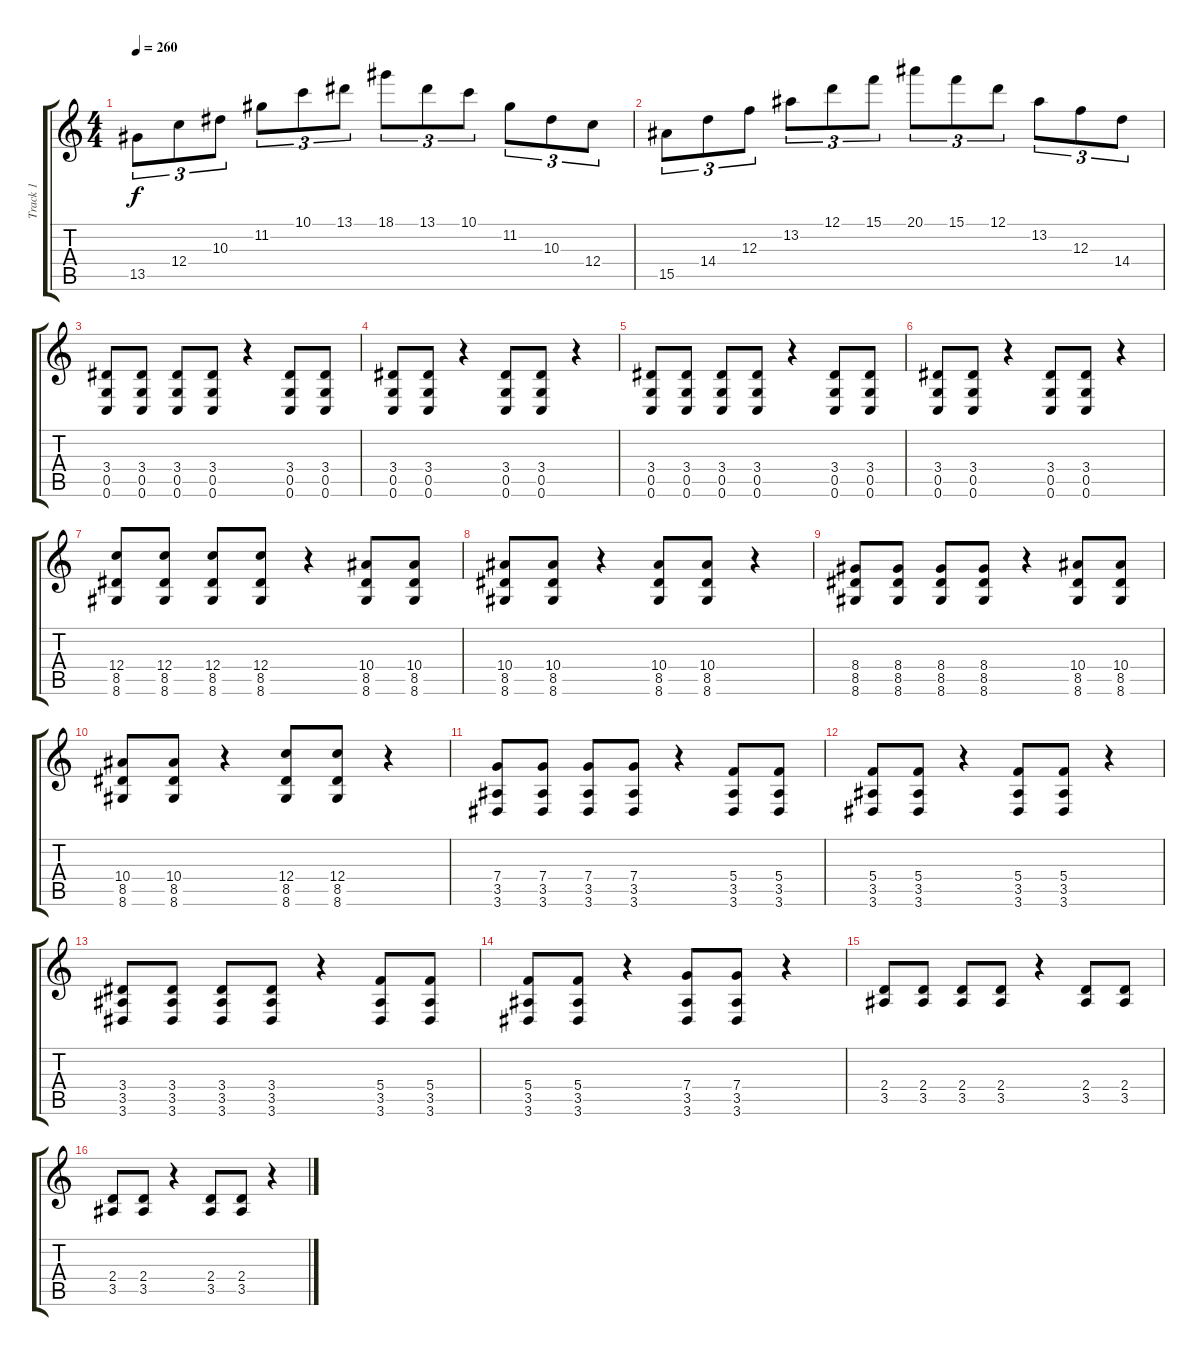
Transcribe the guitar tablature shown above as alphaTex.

\track ("Track 1" "Track 1") {instrument distortionguitar}
\staff {score tabs}
\tuning (D4 A3 F3 C3 G2 C2) {hide}
\ts (4 4)
\tempo 260
\clef g2
\ks c
13.5.8{tu (3 2) dy f} 12.4.8{tu (3 2)} 10.3.8{tu (3 2)} 11.2.8{tu (3 2)} 10.1.8{tu (3 2)} 13.1.8{tu (3 2)} 18.1.8{tu (3 2)} 13.1.8{tu (3 2)} 10.1.8{tu (3 2)} 11.2.8{tu (3 2)} 10.3.8{tu (3 2)} 12.4.8{tu (3 2)} |
15.5.8{tu (3 2)} 14.4.8{tu (3 2)} 12.3.8{tu (3 2)} 13.2.8{tu (3 2)} 12.1.8{tu (3 2)} 15.1.8{tu (3 2)} 20.1.8{tu (3 2)} 15.1.8{tu (3 2)} 12.1.8{tu (3 2)} 13.2.8{tu (3 2)} 12.3.8{tu (3 2)} 14.4.8{tu (3 2)} |
(3.4 0.5 0.6).8 (3.4 0.5 0.6).8 (3.4 0.5 0.6).8 (3.4 0.5 0.6).8 r.4 (3.4 0.5 0.6).8 (3.4 0.5 0.6).8 |
(3.4 0.5 0.6).8 (3.4 0.5 0.6).8 r.4 (3.4 0.5 0.6).8 (3.4 0.5 0.6).8 r.4 |
(3.4 0.5 0.6).8 (3.4 0.5 0.6).8 (3.4 0.5 0.6).8 (3.4 0.5 0.6).8 r.4 (3.4 0.5 0.6).8 (3.4 0.5 0.6).8 |
(3.4 0.5 0.6).8 (3.4 0.5 0.6).8 r.4 (3.4 0.5 0.6).8 (3.4 0.5 0.6).8 r.4 |
(12.4 8.5 8.6).8 (12.4 8.5 8.6).8 (12.4 8.5 8.6).8 (12.4 8.5 8.6).8 r.4 (10.4 8.5 8.6).8 (10.4 8.5 8.6).8 |
(10.4 8.5 8.6).8 (10.4 8.5 8.6).8 r.4 (10.4 8.5 8.6).8 (10.4 8.5 8.6).8 r.4 |
(8.4 8.5 8.6).8 (8.4 8.5 8.6).8 (8.4 8.5 8.6).8 (8.4 8.5 8.6).8 r.4 (10.4 8.5 8.6).8 (10.4 8.5 8.6).8 |
(10.4 8.5 8.6).8 (10.4 8.5 8.6).8 r.4 (12.4 8.5 8.6).8 (12.4 8.5 8.6).8 r.4 |
(7.4 3.5 3.6).8 (7.4 3.5 3.6).8 (7.4 3.5 3.6).8 (7.4 3.5 3.6).8 r.4 (5.4 3.5 3.6).8 (5.4 3.5 3.6).8 |
(5.4 3.5 3.6).8 (5.4 3.5 3.6).8 r.4 (5.4 3.5 3.6).8 (5.4 3.5 3.6).8 r.4 |
(3.4 3.5 3.6).8 (3.4 3.5 3.6).8 (3.4 3.5 3.6).8 (3.4 3.5 3.6).8 r.4 (5.4 3.5 3.6).8 (5.4 3.5 3.6).8 |
(5.4 3.5 3.6).8 (5.4 3.5 3.6).8 r.4 (7.4 3.5 3.6).8 (7.4 3.5 3.6).8 r.4 |
(2.4 3.5).8 (2.4 3.5).8 (2.4 3.5).8 (2.4 3.5).8 r.4 (2.4 3.5).8 (2.4 3.5).8 |
(2.4 3.5).8 (2.4 3.5).8 r.4 (2.4 3.5).8 (2.4 3.5).8 r.4
